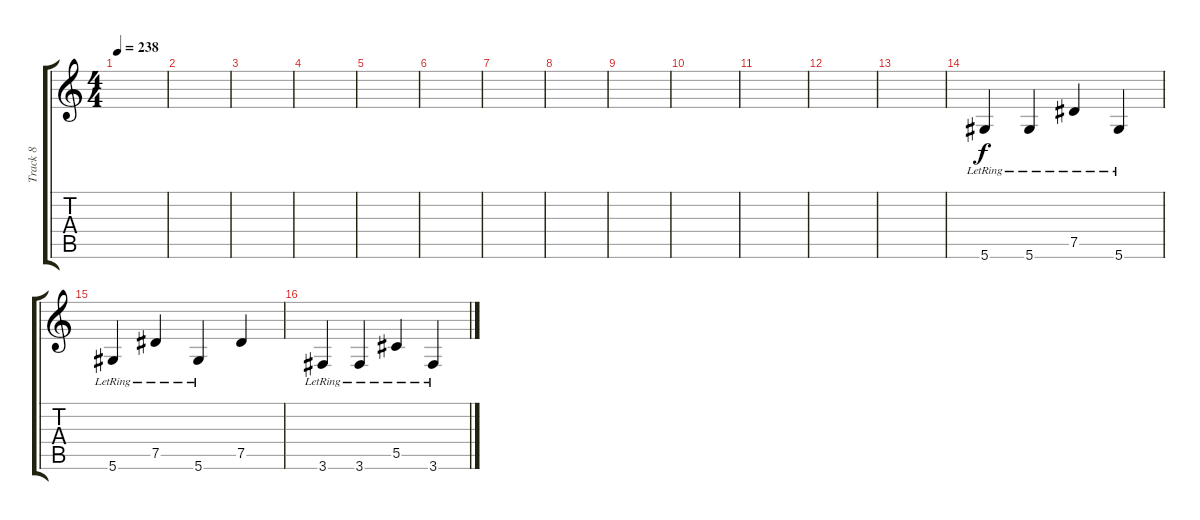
\track ("Track 8" "Track 8") {instrument electricguitarjazz}
\staff {score tabs}
\tuning (Eb4 Bb3 Gb3 Db3 Ab2 Eb2) {hide}
\ts (4 4)
\tempo 238
\clef g2
\ks c
|
|
|
|
|
|
|
|
|
|
|
|
|
5.6{lr}.4 5.6{lr}.4 7.5{lr}.4 5.6{lr}.4 |
5.6{lr}.4 7.5{lr}.4 5.6{lr}.4 7.5.4 |
3.6{lr}.4 3.6{lr}.4 5.5{lr}.4 3.6{lr}.4
